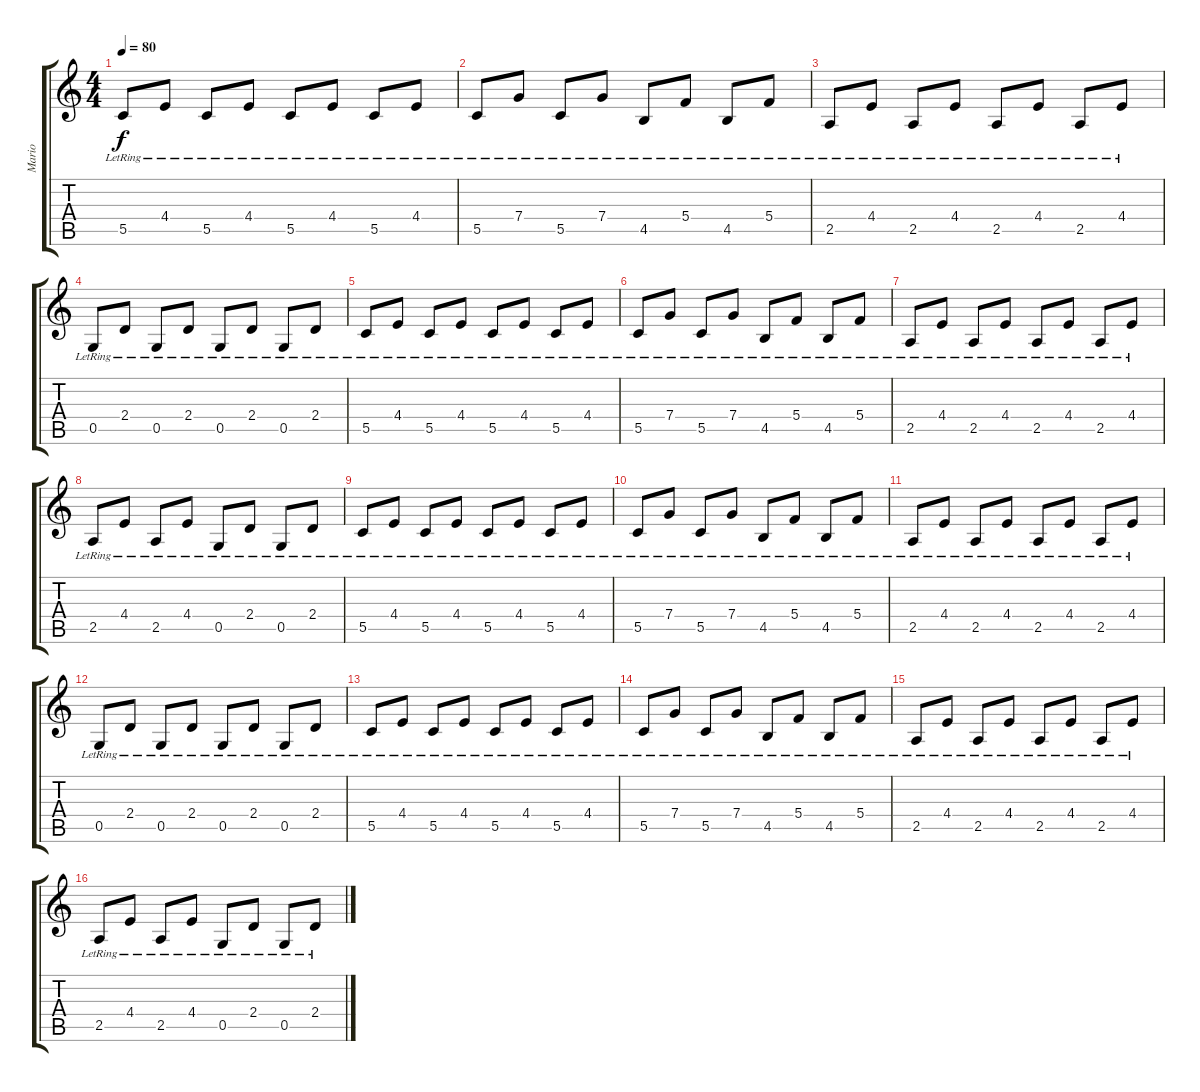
\track ("Mario" "Mario") {instrument electricguitarjazz}
\staff {score tabs}
\tuning (D4 A3 F3 C3 G2 C2) {hide}
\ts (4 4)
\tempo 80
\clef g2
\ks c
5.5{lr}.8{dy f instrument electricguitarjazz} 4.4{lr}.8 5.5{lr}.8 4.4{lr}.8 5.5{lr}.8 4.4{lr}.8 5.5{lr}.8 4.4{lr}.8 |
5.5{lr}.8 7.4{lr}.8 5.5{lr}.8 7.4{lr}.8 4.5{lr}.8 5.4{lr}.8 4.5{lr}.8 5.4{lr}.8 |
2.5{lr}.8 4.4{lr}.8 2.5{lr}.8 4.4{lr}.8 2.5{lr}.8 4.4{lr}.8 2.5{lr}.8 4.4{lr}.8 |
0.5{lr}.8 2.4{lr}.8 0.5{lr}.8 2.4{lr}.8 0.5{lr}.8 2.4{lr}.8 0.5{lr}.8 2.4{lr}.8 |
5.5{lr}.8 4.4{lr}.8 5.5{lr}.8 4.4{lr}.8 5.5{lr}.8 4.4{lr}.8 5.5{lr}.8 4.4{lr}.8 |
5.5{lr}.8 7.4{lr}.8 5.5{lr}.8 7.4{lr}.8 4.5{lr}.8 5.4{lr}.8 4.5{lr}.8 5.4{lr}.8 |
2.5{lr}.8 4.4{lr}.8 2.5{lr}.8 4.4{lr}.8 2.5{lr}.8 4.4{lr}.8 2.5{lr}.8 4.4{lr}.8 |
2.5{lr}.8 4.4{lr}.8 2.5{lr}.8 4.4{lr}.8 0.5{lr}.8 2.4{lr}.8 0.5{lr}.8 2.4{lr}.8 |
5.5{lr}.8 4.4{lr}.8 5.5{lr}.8 4.4{lr}.8 5.5{lr}.8 4.4{lr}.8 5.5{lr}.8 4.4{lr}.8 |
5.5{lr}.8 7.4{lr}.8 5.5{lr}.8 7.4{lr}.8 4.5{lr}.8 5.4{lr}.8 4.5{lr}.8 5.4{lr}.8 |
2.5{lr}.8 4.4{lr}.8 2.5{lr}.8 4.4{lr}.8 2.5{lr}.8 4.4{lr}.8 2.5{lr}.8 4.4{lr}.8 |
0.5{lr}.8 2.4{lr}.8 0.5{lr}.8 2.4{lr}.8 0.5{lr}.8 2.4{lr}.8 0.5{lr}.8 2.4{lr}.8 |
5.5{lr}.8 4.4{lr}.8 5.5{lr}.8 4.4{lr}.8 5.5{lr}.8 4.4{lr}.8 5.5{lr}.8 4.4{lr}.8 |
5.5{lr}.8 7.4{lr}.8 5.5{lr}.8 7.4{lr}.8 4.5{lr}.8 5.4{lr}.8 4.5{lr}.8 5.4{lr}.8 |
2.5{lr}.8 4.4{lr}.8 2.5{lr}.8 4.4{lr}.8 2.5{lr}.8 4.4{lr}.8 2.5{lr}.8 4.4{lr}.8 |
2.5{lr}.8 4.4{lr}.8 2.5{lr}.8 4.4{lr}.8 0.5{lr}.8 2.4{lr}.8 0.5{lr}.8 2.4{lr}.8
